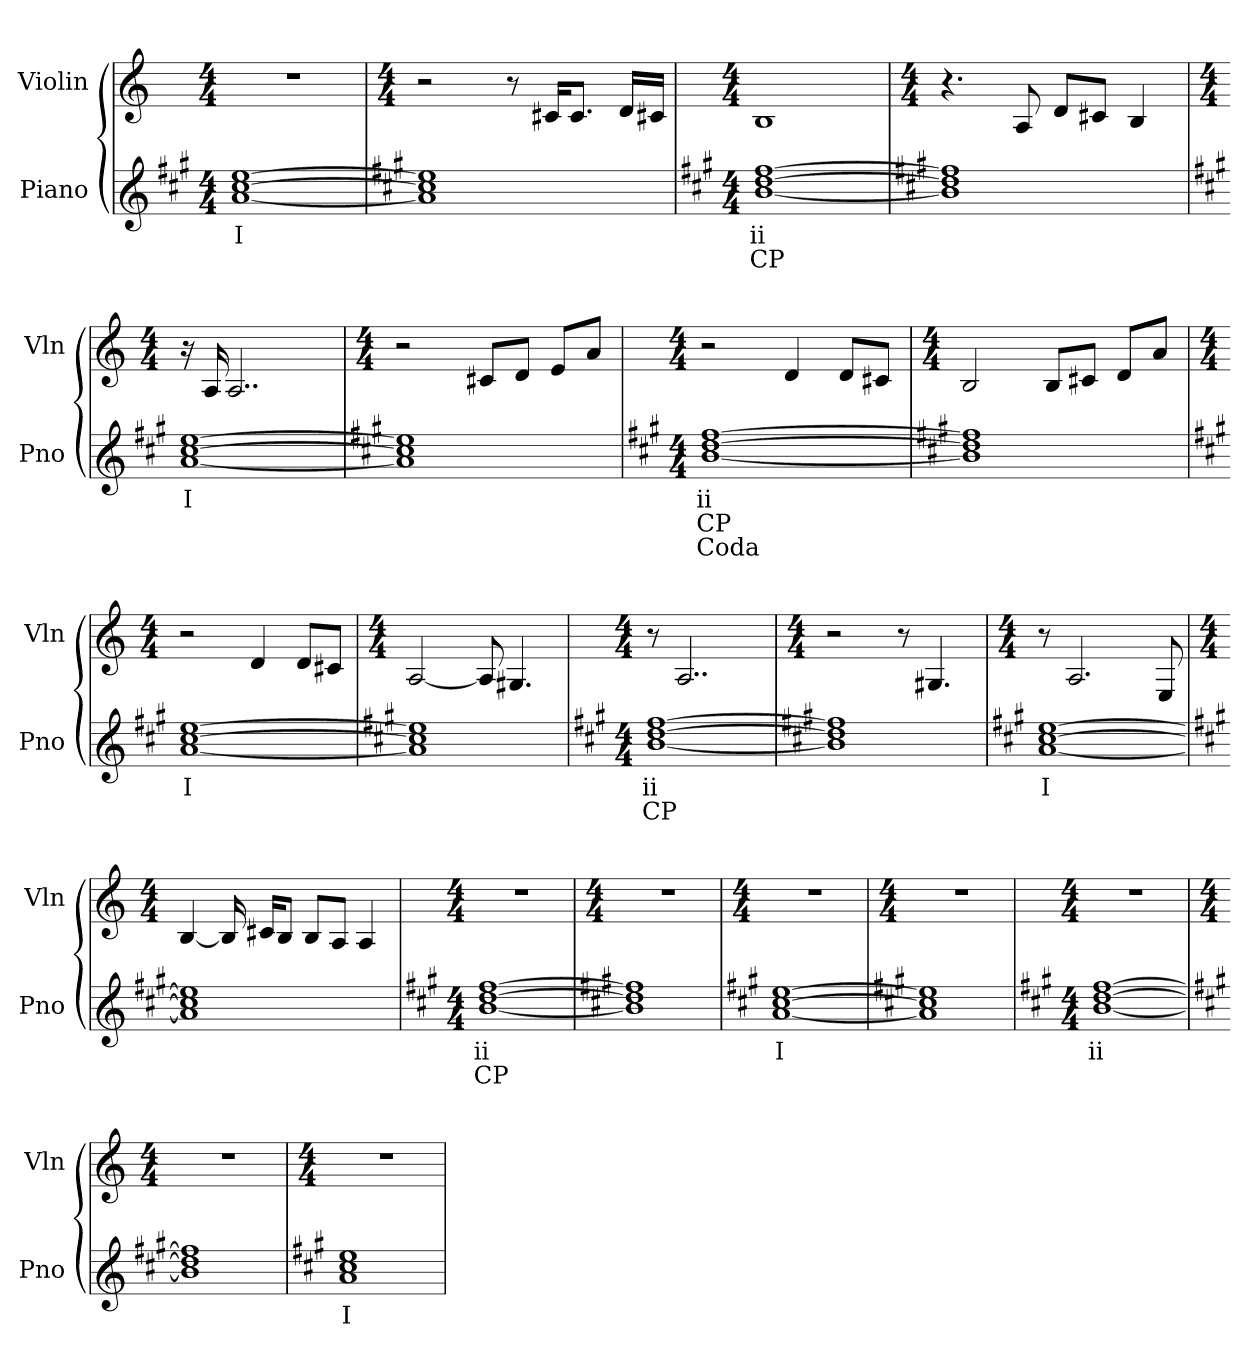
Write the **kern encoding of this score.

**kern	**text	**text	**text	**kern
*part2	*part2	*part2	*part2	*part1
*staff2	*staff2	*staff2	*staff2	*staff1
*I"Piano	*	*	*	*I"Violin
*I'Pno	*	*	*	*I'Vln
*k[f#c#g#]	*	*	*	*
*A:	*	*	*	*
*M4/4	*	*	*	*M4/4
=	=	=	=	=
[1a [1cc# [1ee	I	.	.	1r
=	=	=	=	=
*k[f#c#g#]	*	*	*	*
*A:	*	*	*	*
*	*	*	*	*M4/4
1a] 1cc#] 1ee]	.	.	.	2r
.	.	.	.	8r
.	.	.	.	16c#XKL
.	.	.	.	8.c#J
.	.	.	.	16dLL
.	.	.	.	16c#XJJ
=	=	=	=	=
*k[f#c#g#]	*	*	*	*
*A:	*	*	*	*
*M4/4	*	*	*	*M4/4
[1b [1dd [1ff#	ii	CP	.	1B
=	=	=	=	=
*k[f#c#g#]	*	*	*	*
*A:	*	*	*	*
*	*	*	*	*M4/4
1b] 1dd] 1ff#]	.	.	.	4.r
.	.	.	.	8A
.	.	.	.	8dL
.	.	.	.	8c#XJ
.	.	.	.	4B
=	=	=	=	=
*k[f#c#g#]	*	*	*	*
*A:	*	*	*	*
*	*	*	*	*M4/4
[1a [1cc# [1ee	I	.	.	16r
.	.	.	.	16A
.	.	.	.	2..A
=	=	=	=	=
*k[f#c#g#]	*	*	*	*
*A:	*	*	*	*
*	*	*	*	*M4/4
1a] 1cc#] 1ee]	.	.	.	2r
.	.	.	.	8c#XL
.	.	.	.	8dJ
.	.	.	.	8eL
.	.	.	.	8aJ
=	=	=	=	=
*k[f#c#g#]	*	*	*	*
*A:	*	*	*	*
*M4/4	*	*	*	*M4/4
[1b [1dd [1ff#	ii	CP	Coda	2r
.	.	.	.	4d
.	.	.	.	8dL
.	.	.	.	8c#XJ
=	=	=	=	=
*k[f#c#g#]	*	*	*	*
*A:	*	*	*	*
*	*	*	*	*M4/4
1b] 1dd] 1ff#]	.	.	.	2B
.	.	.	.	8BL
.	.	.	.	8c#XJ
.	.	.	.	8dL
.	.	.	.	8aJ
=	=	=	=	=
*k[f#c#g#]	*	*	*	*
*A:	*	*	*	*
*	*	*	*	*M4/4
[1a [1cc# [1ee	I	.	.	2r
.	.	.	.	4d
.	.	.	.	8dL
.	.	.	.	8c#XJ
=	=	=	=	=
*k[f#c#g#]	*	*	*	*
*A:	*	*	*	*
*	*	*	*	*M4/4
1a] 1cc#] 1ee]	.	.	.	[2A
.	.	.	.	8A]
.	.	.	.	4.G#X
=	=	=	=	=
*k[f#c#g#]	*	*	*	*
*A:	*	*	*	*
*M4/4	*	*	*	*M4/4
[1b [1dd [1ff#	ii	CP	.	8r
.	.	.	.	2..A
=	=	=	=	=
*k[f#c#g#]	*	*	*	*
*A:	*	*	*	*
*	*	*	*	*M4/4
1b] 1dd] 1ff#]	.	.	.	2r
.	.	.	.	8r
.	.	.	.	4.G#X
=	=	=	=	=
*k[f#c#g#]	*	*	*	*
*A:	*	*	*	*
*	*	*	*	*M4/4
[1a [1cc# [1ee	I	.	.	8r
.	.	.	.	2.A
.	.	.	.	8E
=	=	=	=	=
*k[f#c#g#]	*	*	*	*
*A:	*	*	*	*
*	*	*	*	*M4/4
1a] 1cc#] 1ee]	.	.	.	[4B
.	.	.	.	16B]
.	.	.	.	16c#XKL
.	.	.	.	8BJ
.	.	.	.	8BL
.	.	.	.	8AJ
.	.	.	.	4A
=	=	=	=	=
*k[f#c#g#]	*	*	*	*
*A:	*	*	*	*
*M4/4	*	*	*	*M4/4
[1b [1dd [1ff#	ii	CP	.	1r
=	=	=	=	=
*k[f#c#g#]	*	*	*	*
*A:	*	*	*	*
*	*	*	*	*M4/4
1b] 1dd] 1ff#]	.	.	.	1r
=	=	=	=	=
*k[f#c#g#]	*	*	*	*
*A:	*	*	*	*
*	*	*	*	*M4/4
[1a [1cc# [1ee	I	.	.	1r
=	=	=	=	=
*k[f#c#g#]	*	*	*	*
*A:	*	*	*	*
*	*	*	*	*M4/4
1a] 1cc#] 1ee]	.	.	.	1r
=	=	=	=	=
*k[f#c#g#]	*	*	*	*
*A:	*	*	*	*
*M4/4	*	*	*	*M4/4
[1b [1dd [1ff#	ii	.	.	1r
=	=	=	=	=
*k[f#c#g#]	*	*	*	*
*A:	*	*	*	*
*	*	*	*	*M4/4
1b] 1dd] 1ff#]	.	.	.	1r
=	=	=	=	=
*k[f#c#g#]	*	*	*	*
*A:	*	*	*	*
*	*	*	*	*M4/4
1a 1cc# 1ee	I	.	.	1r
=	=	=	=	=
*-	*-	*-	*-	*-
